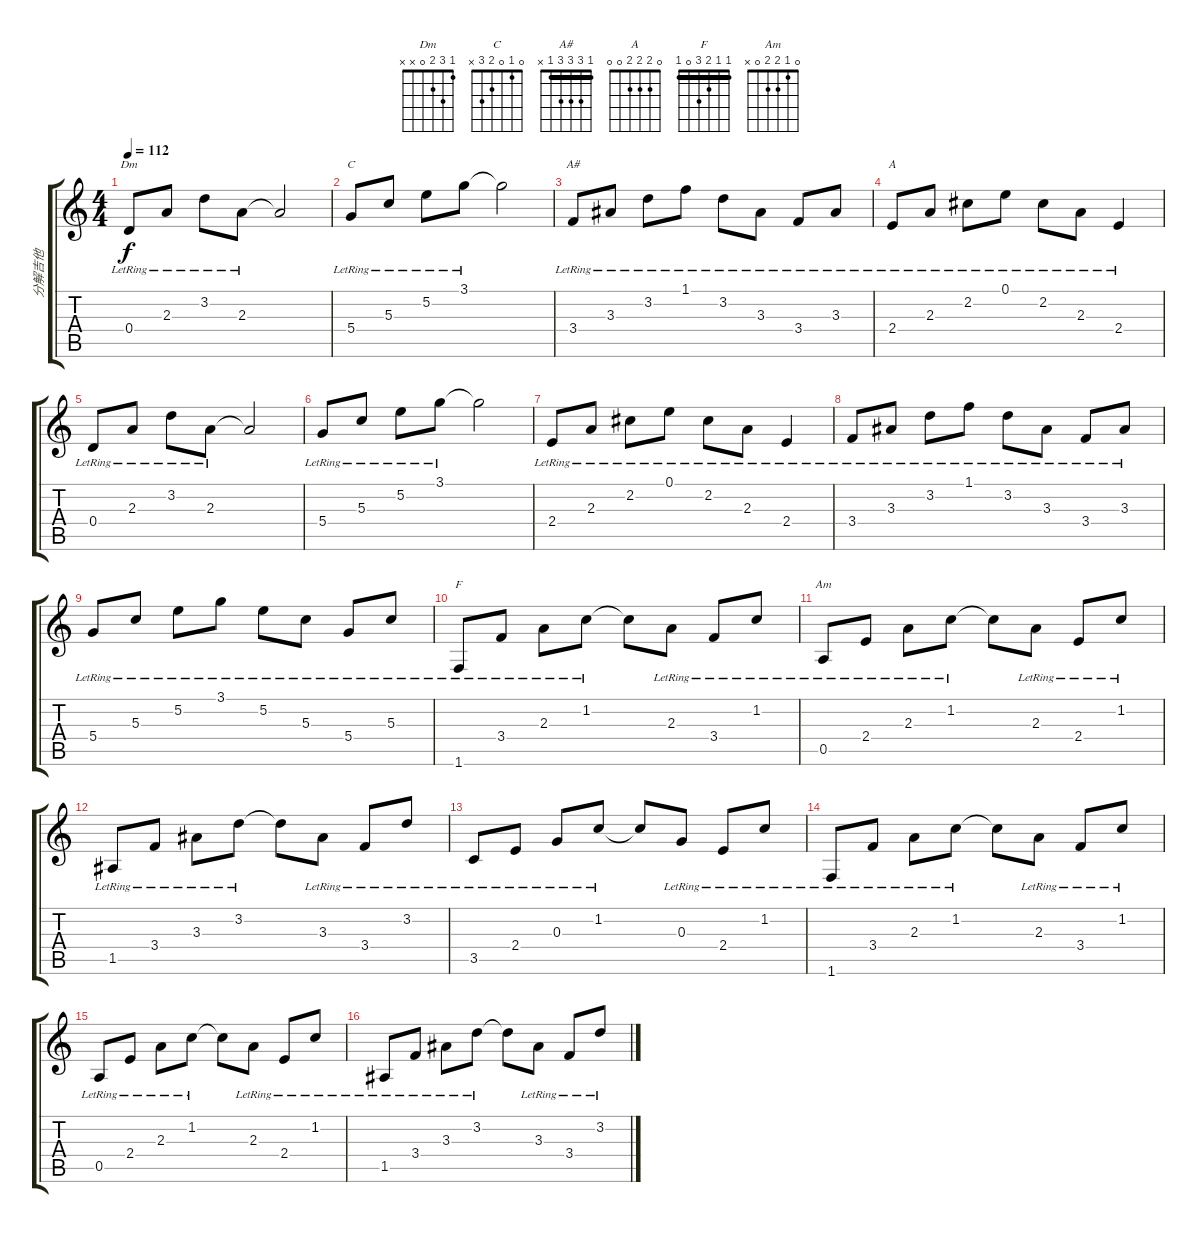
\track ("分解吉他" "分解吉他") {instrument electricguitarclean}
\staff {score tabs}
\tuning (E4 B3 G3 D3 A2 E2) {hide}
\chord ("Dm" 1 3 2 0 x x)
\chord ("C" 0 1 0 2 3 x)
\chord ("A#" 1 3 3 3 1 x) {barre 1}
\chord ("A" 0 2 2 2 0 0)
\chord ("F" 1 1 2 3 0 1) {barre 1}
\chord ("Am" 0 1 2 2 0 x)
\ts (4 4)
\tempo 112
\clef g2
\ks c
0.4{lr}.8{ch "Dm" dy f} 2.3{lr}.8 3.2{lr}.8 2.3{lr}.8 2.3{t}.2 |
5.4{lr}.8{ch "C"} 5.3{lr}.8 5.2{lr}.8 3.1{lr}.8 3.1{t}.2 |
3.4{lr}.8{ch "A#"} 3.3{lr}.8 3.2{lr}.8 1.1{lr}.8 3.2{lr}.8 3.3{lr}.8 3.4{lr}.8 3.3{lr}.8 |
2.4{lr}.8{ch "A"} 2.3{lr}.8 2.2{lr}.8 0.1{lr}.8 2.2{lr}.8 2.3{lr}.8 2.4{lr}.4 |
0.4{lr}.8 2.3{lr}.8 3.2{lr}.8 2.3{lr}.8 2.3{t}.2 |
5.4{lr}.8 5.3{lr}.8 5.2{lr}.8 3.1{lr}.8 3.1{t}.2 |
2.4{lr}.8 2.3{lr}.8 2.2{lr}.8 0.1{lr}.8 2.2{lr}.8 2.3{lr}.8 2.4{lr}.4 |
3.4{lr}.8 3.3{lr}.8 3.2{lr}.8 1.1{lr}.8 3.2{lr}.8 3.3{lr}.8 3.4{lr}.8 3.3{lr}.8 |
5.4{lr}.8 5.3{lr}.8 5.2{lr}.8 3.1{lr}.8 5.2{lr}.8 5.3{lr}.8 5.4{lr}.8 5.3{lr}.8 |
1.6{lr}.8{ch "F"} 3.4{lr}.8 2.3{lr}.8 1.2{lr}.8 1.2{t}.8 2.3{lr}.8 3.4{lr}.8 1.2{lr}.8 |
0.5{lr}.8{ch "Am"} 2.4{lr}.8 2.3{lr}.8 1.2{lr}.8 1.2{t}.8 2.3{lr}.8 2.4{lr}.8 1.2{lr}.8 |
1.5{lr}.8 3.4{lr}.8 3.3{lr}.8 3.2{lr}.8 3.2{t}.8 3.3{lr}.8 3.4{lr}.8 3.2{lr}.8 |
3.5{lr}.8 2.4{lr}.8 0.3{lr}.8 1.2{lr}.8 1.2{t}.8 0.3{lr}.8 2.4{lr}.8 1.2{lr}.8 |
1.6{lr}.8 3.4{lr}.8 2.3{lr}.8 1.2{lr}.8 1.2{t}.8 2.3{lr}.8 3.4{lr}.8 1.2{lr}.8 |
0.5{lr}.8 2.4{lr}.8 2.3{lr}.8 1.2{lr}.8 1.2{t}.8 2.3{lr}.8 2.4{lr}.8 1.2{lr}.8 |
1.5{lr}.8 3.4{lr}.8 3.3{lr}.8 3.2{lr}.8 3.2{t}.8 3.3{lr}.8 3.4{lr}.8 3.2{lr}.8
